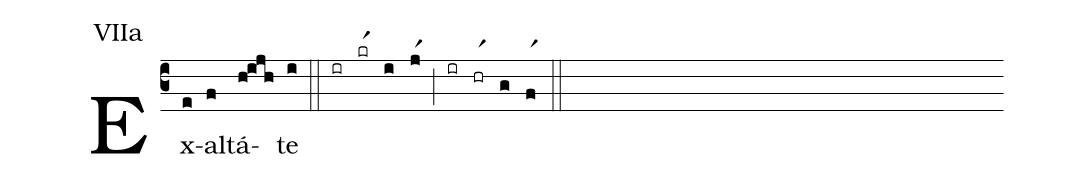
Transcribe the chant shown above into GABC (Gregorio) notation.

annotation: VIIa;
%%
(c3) Ex(e)al(f)tá(h!ijh)te(i) (::) (ir)(krr1)(i)(jr1)(;)(ir)(hrr1)(g)(fr1)(::)
